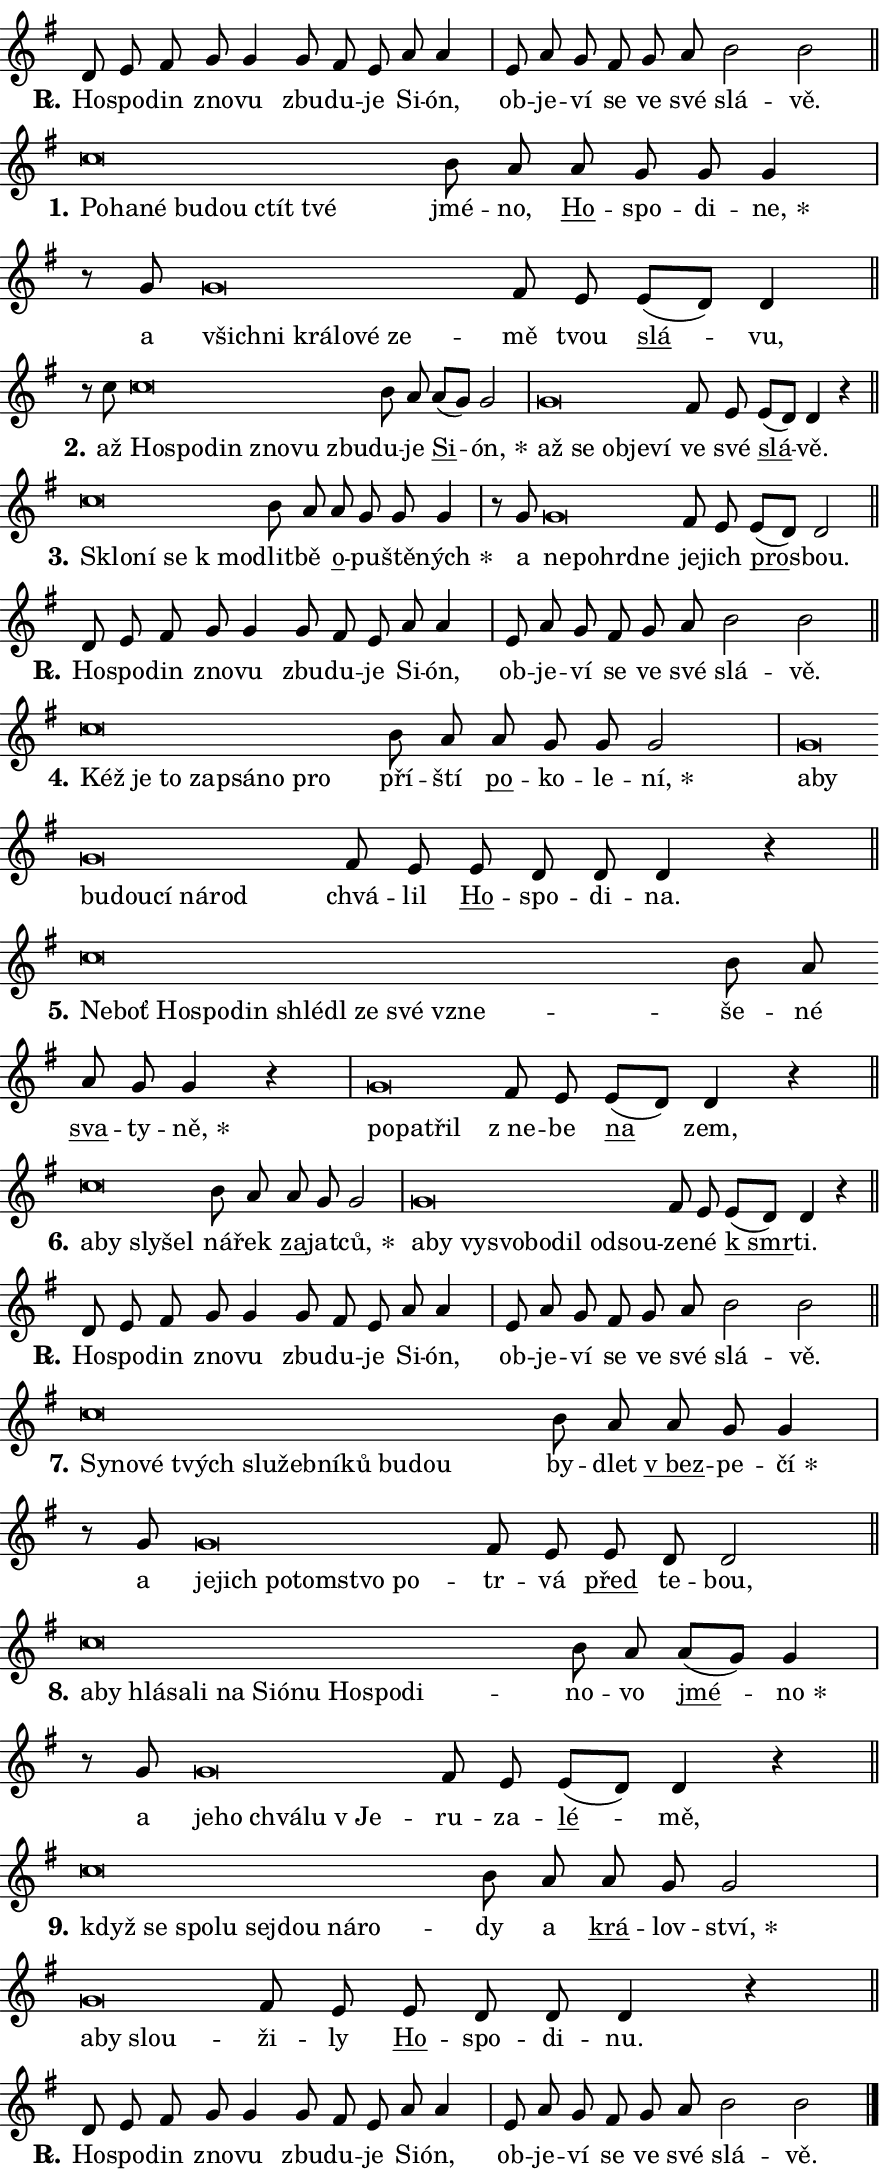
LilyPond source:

\version "2.24.0"
\header { tagline = "" }
\paper {
  indent = 0\cm
  top-margin = 0\cm
  right-margin = 0.13\cm % to fit lyric hyphens
  bottom-margin = 0\cm
  left-margin = 0\cm
  paper-width = 15\cm
  page-breaking = #ly:one-page-breaking
  system-system-spacing.basic-distance = #11
  score-system-spacing.basic-distance = #11
  ragged-last = ##f
}


%% Author: Thomas Morley
%% https://lists.gnu.org/archive/html/lilypond-user/2020-05/msg00002.html
#(define (line-position grob)
"Returns position of @var[grob} in current system:
   @code{'start}, if at first time-step
   @code{'end}, if at last time-step
   @code{'middle} otherwise
"
  (let* ((col (ly:item-get-column grob))
         (ln (ly:grob-object col 'left-neighbor))
         (rn (ly:grob-object col 'right-neighbor))
         (col-to-check-left (if (ly:grob? ln) ln col))
         (col-to-check-right (if (ly:grob? rn) rn col))
         (break-dir-left
           (and
             (ly:grob-property col-to-check-left 'non-musical #f)
             (ly:item-break-dir col-to-check-left)))
         (break-dir-right
           (and
             (ly:grob-property col-to-check-right 'non-musical #f)
             (ly:item-break-dir col-to-check-right))))
        (cond ((eqv? 1 break-dir-left) 'start)
              ((eqv? -1 break-dir-right) 'end)
              (else 'middle))))

#(define (tranparent-at-line-position vctor)
  (lambda (grob)
  "Relying on @code{line-position} select the relevant enry from @var{vctor}.
Used to determine transparency,"
    (case (line-position grob)
      ((end) (not (vector-ref vctor 0)))
      ((middle) (not (vector-ref vctor 1)))
      ((start) (not (vector-ref vctor 2))))))

noteHeadBreakVisibility =
#(define-music-function (break-visibility)(vector?)
"Makes @code{NoteHead}s transparent relying on @var{break-visibility}"
#{
  \override NoteHead.transparent =
    #(tranparent-at-line-position break-visibility)
#})

#(define delete-ledgers-for-transparent-note-heads
  (lambda (grob)
    "Reads whether a @code{NoteHead} is transparent.
If so this @code{NoteHead} is removed from @code{'note-heads} from
@var{grob}, which is supposed to be @code{LedgerLineSpanner}.
As a result ledgers are not printed for this @code{NoteHead}"
    (let* ((nhds-array (ly:grob-object grob 'note-heads))
           (nhds-list
             (if (ly:grob-array? nhds-array)
                 (ly:grob-array->list nhds-array)
                 '()))
           ;; Relies on the transparent-property being done before
           ;; Staff.LedgerLineSpanner.after-line-breaking is executed.
           ;; This is fragile ...
           (to-keep
             (remove
               (lambda (nhd)
                 (ly:grob-property nhd 'transparent #f))
               nhds-list)))
      ;; TODO find a better method to iterate over grob-arrays, similiar
      ;; to filter/remove etc for lists
      ;; For now rebuilt from scratch
      (set! (ly:grob-object grob 'note-heads)  '())
      (for-each
        (lambda (nhd)
          (ly:pointer-group-interface::add-grob grob 'note-heads nhd))
        to-keep))))

squashNotes = {
  \override NoteHead.X-extent = #'(-0.2 . 0.2)
  \override NoteHead.Y-extent = #'(-0.75 . 0)
  \override NoteHead.stencil =
    #(lambda (grob)
       (let ((pos (ly:grob-property grob 'staff-position)))
         (begin
           (if (< pos -7) (display "ERROR: Lower brevis then expected\n") (display ""))
           (if (<= pos -6) ly:text-interface::print ly:note-head::print))))
}
unSquashNotes = {
  \revert NoteHead.X-extent
  \revert NoteHead.Y-extent
  \revert NoteHead.stencil
}

hideNotes = \noteHeadBreakVisibility #begin-of-line-visible
unHideNotes = \noteHeadBreakVisibility #all-visible

% work-around for resetting accidentals
% https://lilypond.org/doc/v2.23/Documentation/notation/displaying-rhythms#unmetered-music
cadenzaMeasure = {
  \cadenzaOff
  \partial 1024 s1024
  \cadenzaOn
}

#(define-markup-command (accent layout props text) (markup?)
  "Underline accented syllable"
  (interpret-markup layout props
    #{\markup \override #'(offset . 4.3) \underline { #text }#}))

responsum = \markup \concat {
  "R" \hspace #-1.05 \path #0.1 #'((moveto 0 0.07) (lineto 0.9 0.8)) \hspace #0.05 "."
}

spaceSize = #0.6828661417322834 % exact space size for TeX Gyre Schola

\layout {
  \context {
    \Staff
    \remove "Time_signature_engraver"
    \override LedgerLineSpanner.after-line-breaking = #delete-ledgers-for-transparent-note-heads
  }
  \context {
    \Lyrics {
      \override LyricSpace.minimum-distance = \spaceSize
      \override LyricText.font-name = #"TeX Gyre Schola"
      \override LyricText.font-size = 1
      \override StanzaNumber.font-name = #"TeX Gyre Schola Bold"
      \override StanzaNumber.font-size = 1
    }
  }
  \context {
    \Score 
    \override NoteHead.text =
      #(lambda (grob) 
        (let ((pos (ly:grob-property grob 'staff-position)))
          #{\markup {
            \combine
              \halign #-0.55 \raise #(if (= pos -6) 0 0.5) \override #'(thickness . 2) \draw-line #'(3.2 . 0)
              \musicglyph "noteheads.sM1"
          }#}))
  }
}

% magnetic-lyrics.ily
%
%   written by
%     Jean Abou Samra <jean@abou-samra.fr>
%     Werner Lemberg <wl@gnu.org>
%
%   adapted by
%     Jiri Hon <jiri.hon@gmail.com>
%
% Version 2022-Apr-15

% https://www.mail-archive.com/lilypond-user@gnu.org/msg149350.html

#(define (Left_hyphen_pointer_engraver context)
   "Collect syllable-hyphen-syllable occurrences in lyrics and store
them in properties.  This engraver only looks to the left.  For
example, if the lyrics input is @code{foo -- bar}, it does the
following.

@itemize @bullet
@item
Set the @code{text} property of the @code{LyricHyphen} grob between
@q{foo} and @q{bar} to @code{foo}.

@item
Set the @code{left-hyphen} property of the @code{LyricText} grob with
text @q{foo} to the @code{LyricHyphen} grob between @q{foo} and
@q{bar}.
@end itemize

Use this auxiliary engraver in combination with the
@code{lyric-@/text::@/apply-@/magnetic-@/offset!} hook."
   (let ((hyphen #f)
         (text #f))
     (make-engraver
      (acknowledgers
       ((lyric-syllable-interface engraver grob source-engraver)
        (set! text grob)))
      (end-acknowledgers
       ((lyric-hyphen-interface engraver grob source-engraver)
        ;(when (not (grob::has-interface grob 'lyric-space-interface))
          (set! hyphen grob)));)
      ((stop-translation-timestep engraver)
       (when (and text hyphen)
         (ly:grob-set-object! text 'left-hyphen hyphen))
       (set! text #f)
       (set! hyphen #f)))))

#(define (lyric-text::apply-magnetic-offset! grob)
   "If the space between two syllables is less than the value in
property @code{LyricText@/.details@/.squash-threshold}, move the right
syllable to the left so that it gets concatenated with the left
syllable.

Use this function as a hook for
@code{LyricText@/.after-@/line-@/breaking} if the
@code{Left_@/hyphen_@/pointer_@/engraver} is active."
   (let ((hyphen (ly:grob-object grob 'left-hyphen #f)))
     (when hyphen
       (let ((left-text (ly:spanner-bound hyphen LEFT)))
         (when (grob::has-interface left-text 'lyric-syllable-interface)
           (let* ((common (ly:grob-common-refpoint grob left-text X))
                  (this-x-ext (ly:grob-extent grob common X))
                  (left-x-ext
                   (begin
                     ;; Trigger magnetism for left-text.
                     (ly:grob-property left-text 'after-line-breaking)
                     (ly:grob-extent left-text common X)))
                  ;; `delta` is the gap width between two syllables.
                  (delta (- (interval-start this-x-ext)
                            (interval-end left-x-ext)))
                  (details (ly:grob-property grob 'details))
                  (threshold (assoc-get 'squash-threshold details 0.2)))
             (when (< delta threshold)
               (let* (;; We have to manipulate the input text so that
                      ;; ligatures crossing syllable boundaries are not
                      ;; disabled.  For languages based on the Latin
                      ;; script this is essentially a beautification.
                      ;; However, for non-Western scripts it can be a
                      ;; necessity.
                      (lt (ly:grob-property left-text 'text))
                      (rt (ly:grob-property grob 'text))
                      (is-space (grob::has-interface hyphen 'lyric-space-interface))
                      (space (if is-space " " ""))
                      (extra-delta (if is-space spaceSize 0))
                      ;; Append new syllable.
                      (ltrt-space (if (and (string? lt) (string? rt))
                                (string-append lt space rt)
                                (make-concat-markup (list lt space rt))))
                      ;; Right-align `ltrt` to the right side.
                      (ltrt-space-markup (grob-interpret-markup
                               grob
                               (make-translate-markup
                                (cons (interval-length this-x-ext) 0)
                                (make-right-align-markup ltrt-space)))))
                 (begin
                   ;; Don't print `left-text`.
                   (ly:grob-set-property! left-text 'stencil #f)
                   ;; Set text and stencil (which holds all collected
                   ;; syllables so far) and shift it to the left.
                   (ly:grob-set-property! grob 'text ltrt-space)
                   (ly:grob-set-property! grob 'stencil ltrt-space-markup)
                   (ly:grob-translate-axis! grob (- (- delta extra-delta)) X))))))))))


#(define (lyric-hyphen::displace-bounds-first grob)
   ;; Make very sure this callback isn't triggered too early.
   (let ((left (ly:spanner-bound grob LEFT))
         (right (ly:spanner-bound grob RIGHT)))
     (ly:grob-property left 'after-line-breaking)
     (ly:grob-property right 'after-line-breaking)
     (ly:lyric-hyphen::print grob)))

squashThreshold = #0.4

\layout {
  \context {
    \Lyrics
    \consists #Left_hyphen_pointer_engraver
    \override LyricText.after-line-breaking =
      #lyric-text::apply-magnetic-offset!
    \override LyricHyphen.stencil = #lyric-hyphen::displace-bounds-first
    \override LyricText.details.squash-threshold = \squashThreshold
    \override LyricHyphen.minimum-distance = 0
    \override LyricHyphen.minimum-length = \squashThreshold
  }
}

squashText = \override LyricText.details.squash-threshold = 9999
unSquashText = \override LyricText.details.squash-threshold = \squashThreshold

leftText = \override LyricText.self-alignment-X = #LEFT
unLeftText = \revert LyricText.self-alignment-X

starOffset = #(lambda (grob) 
                (let ((x_offset (ly:self-alignment-interface::aligned-on-x-parent grob)))
                  (if (= x_offset 0) 0 (+ x_offset 1.2))))

star = #(define-music-function (syllable)(string?)
"Append star separator at the end of a syllable"
#{
  \once \override LyricText.X-offset = #starOffset
  \lyricmode { \markup {
    #syllable
    \override #'((font-name . "TeX Gyre Schola Bold")) \hspace #0.2 \lower #0.65 \larger "*"
  } }
#})

starAccent = #(define-music-function (syllable)(string?)
"Append star separator at the end of a syllable and make accent"
#{
  \once \override LyricText.X-offset = #starOffset
  \lyricmode { \markup {
    \accent #syllable
    \override #'((font-name . "TeX Gyre Schola Bold")) \hspace #0.2 \lower #0.65 \larger "*"
  } }
#})

breath = #(define-music-function (syllable)(string?)
"Append breathing indicator at the end of a syllable"
#{
  \lyricmode { \markup { #syllable "+" } }
#})

optionalBreath = #(define-music-function (syllable)(string?)
"Append optional breathing indicator at the end of a syllable"
#{
  \lyricmode { \markup { #syllable "(+)" } }
#})


\score {
    <<
        \new Voice = "melody" { \cadenzaOn \key g \major \relative { d'8 e fis g g4 \bar "" g8 fis e a a4 \cadenzaMeasure \bar "|" e8 a g fis g a b2 b2 \cadenzaMeasure \bar "||" \break } }
        \new Lyrics \lyricsto "melody" { \lyricmode { \set stanza = \responsum
Ho -- spo -- din zno -- vu zbu -- du -- je Si -- ón, ob -- je -- ví se ve své slá -- vě. } }
    >>
    \layout {}
}

\score {
    <<
        \new Voice = "melody" { \cadenzaOn \key g \major \relative { \squashNotes c''\breve*1/16 \hideNotes \breve*1/16 \bar "" \breve*1/16 \bar "" \breve*1/16 \bar "" \breve*1/16 \bar "" \breve*1/16 \breve*1/16 \bar "" \unHideNotes \unSquashNotes b8 a \bar "" a g g g4 \cadenzaMeasure \bar "|" r8 g8 \squashNotes g\breve*1/16 \hideNotes \breve*1/16 \bar "" \breve*1/16 \bar "" \breve*1/16 \bar "" \breve*1/16 \breve*1/16 \bar "" \unHideNotes \unSquashNotes fis8 e \bar "" e[( d)] d4 \cadenzaMeasure \bar "||" \break } }
        \new Lyrics \lyricsto "melody" { \lyricmode { \set stanza = "1."
\leftText Po -- \squashText ha -- né bu -- dou ctít tvé \unLeftText \unSquashText jmé -- no, \markup \accent Ho -- spo -- di -- \star ne, a \leftText všich -- \squashText ni krá -- lo -- vé ze -- \unLeftText \unSquashText mě tvou \markup \accent slá -- vu, } }
    >>
    \layout {}
}

\score {
    <<
        \new Voice = "melody" { \cadenzaOn \key g \major \relative { r8 c''8 \squashNotes c\breve*1/16 \hideNotes \breve*1/16 \bar "" \breve*1/16 \bar "" \breve*1/16 \bar "" \breve*1/16 \breve*1/16 \bar "" \unHideNotes \unSquashNotes b8 a \bar "" a[( g)] g2 \cadenzaMeasure \bar "|" \squashNotes g\breve*1/16 \hideNotes \breve*1/16 \bar "" \breve*1/16 \bar "" \breve*1/16 \breve*1/16 \bar "" \unHideNotes \unSquashNotes fis8 e \bar "" e[( d)] d4 r \cadenzaMeasure \bar "||" \break } }
        \new Lyrics \lyricsto "melody" { \lyricmode { \set stanza = "2."
až \leftText Ho -- \squashText spo -- din zno -- vu zbu -- \unLeftText \unSquashText du -- je \markup \accent Si -- \star ón, \leftText až \squashText se ob -- je -- ví \unLeftText \unSquashText ve své \markup \accent slá -- vě. } }
    >>
    \layout {}
}

\score {
    <<
        \new Voice = "melody" { \cadenzaOn \key g \major \relative { \squashNotes c''\breve*1/16 \hideNotes \breve*1/16 \bar "" \breve*1/16 \breve*1/16 \bar "" \unHideNotes \unSquashNotes b8 a \bar "" a g g g4 \cadenzaMeasure \bar "|" r8 g8 \squashNotes g\breve*1/16 \hideNotes \breve*1/16 \bar "" \breve*1/16 \breve*1/16 \bar "" \unHideNotes \unSquashNotes fis8 e \bar "" e[( d)] d2 \cadenzaMeasure \bar "||" \break } }
        \new Lyrics \lyricsto "melody" { \lyricmode { \set stanza = "3."
\leftText Sklo -- \squashText ní se "k mo" -- \unLeftText \unSquashText dlit -- bě \markup \accent o -- pu -- ště -- \star ných a \leftText ne -- \squashText po -- hrd -- ne \unLeftText \unSquashText je -- jich \markup \accent pro -- sbou. } }
    >>
    \layout {}
}

\score {
    <<
        \new Voice = "melody" { \cadenzaOn \key g \major \relative { d'8 e fis g g4 \bar "" g8 fis e a a4 \cadenzaMeasure \bar "|" e8 a g fis g a b2 b2 \cadenzaMeasure \bar "||" \break } }
        \new Lyrics \lyricsto "melody" { \lyricmode { \set stanza = \responsum
Ho -- spo -- din zno -- vu zbu -- du -- je Si -- ón, ob -- je -- ví se ve své slá -- vě. } }
    >>
    \layout {}
}

\score {
    <<
        \new Voice = "melody" { \cadenzaOn \key g \major \relative { \squashNotes c''\breve*1/16 \hideNotes \breve*1/16 \bar "" \breve*1/16 \bar "" \breve*1/16 \bar "" \breve*1/16 \bar "" \breve*1/16 \breve*1/16 \bar "" \unHideNotes \unSquashNotes b8 a \bar "" a g g g2 \cadenzaMeasure \bar "|" \squashNotes g\breve*1/16 \hideNotes \breve*1/16 \bar "" \breve*1/16 \bar "" \breve*1/16 \bar "" \breve*1/16 \bar "" \breve*1/16 \breve*1/16 \bar "" \unHideNotes \unSquashNotes fis8 e \bar "" e d d d4 r \cadenzaMeasure \bar "||" \break } }
        \new Lyrics \lyricsto "melody" { \lyricmode { \set stanza = "4."
\leftText Kéž \squashText je to za -- psá -- no pro \unLeftText \unSquashText pří -- ští \markup \accent po -- ko -- le -- \star ní, \leftText a -- \squashText by bu -- dou -- cí ná -- rod \unLeftText \unSquashText chvá -- lil \markup \accent Ho -- spo -- di -- na. } }
    >>
    \layout {}
}

\score {
    <<
        \new Voice = "melody" { \cadenzaOn \key g \major \relative { \squashNotes c''\breve*1/16 \hideNotes \breve*1/16 \bar "" \breve*1/16 \bar "" \breve*1/16 \bar "" \breve*1/16 \bar "" \breve*1/16 \bar "" \breve*1/16 \bar "" \breve*1/16 \bar "" \breve*1/16 \breve*1/16 \bar "" \unHideNotes \unSquashNotes b8 a \bar "" a g g4 r \cadenzaMeasure \bar "|" \squashNotes g\breve*1/16 \hideNotes \breve*1/16 \breve*1/16 \bar "" \unHideNotes \unSquashNotes fis8 e \bar "" e[( d)] d4 r \cadenzaMeasure \bar "||" \break } }
        \new Lyrics \lyricsto "melody" { \lyricmode { \set stanza = "5."
\leftText Ne -- \squashText boť Ho -- spo -- din shlé -- dl ze své vzne -- \unLeftText \unSquashText še -- né \markup \accent sva -- ty -- \star ně, \leftText po -- \squashText pa -- třil \unLeftText \unSquashText "z ne" -- be \markup \accent na zem, } }
    >>
    \layout {}
}

\score {
    <<
        \new Voice = "melody" { \cadenzaOn \key g \major \relative { \squashNotes c''\breve*1/16 \hideNotes \breve*1/16 \bar "" \breve*1/16 \breve*1/16 \bar "" \unHideNotes \unSquashNotes b8 a \bar "" a g g2 \cadenzaMeasure \bar "|" \squashNotes g\breve*1/16 \hideNotes \breve*1/16 \bar "" \breve*1/16 \bar "" \breve*1/16 \bar "" \breve*1/16 \bar "" \breve*1/16 \bar "" \breve*1/16 \breve*1/16 \bar "" \unHideNotes \unSquashNotes fis8 e \bar "" e[( d)] d4 r \cadenzaMeasure \bar "||" \break } }
        \new Lyrics \lyricsto "melody" { \lyricmode { \set stanza = "6."
\leftText a -- \squashText by sly -- šel \unLeftText \unSquashText ná -- řek \markup \accent za -- jat -- \star ců, \leftText a -- \squashText by vy -- svo -- bo -- dil od -- sou -- \unLeftText \unSquashText ze -- né \markup \accent "k smr" -- ti. } }
    >>
    \layout {}
}

\score {
    <<
        \new Voice = "melody" { \cadenzaOn \key g \major \relative { d'8 e fis g g4 \bar "" g8 fis e a a4 \cadenzaMeasure \bar "|" e8 a g fis g a b2 b2 \cadenzaMeasure \bar "||" \break } }
        \new Lyrics \lyricsto "melody" { \lyricmode { \set stanza = \responsum
Ho -- spo -- din zno -- vu zbu -- du -- je Si -- ón, ob -- je -- ví se ve své slá -- vě. } }
    >>
    \layout {}
}

\score {
    <<
        \new Voice = "melody" { \cadenzaOn \key g \major \relative { \squashNotes c''\breve*1/16 \hideNotes \breve*1/16 \bar "" \breve*1/16 \bar "" \breve*1/16 \bar "" \breve*1/16 \bar "" \breve*1/16 \bar "" \breve*1/16 \bar "" \breve*1/16 \bar "" \breve*1/16 \breve*1/16 \bar "" \unHideNotes \unSquashNotes b8 a \bar "" a g g4 \cadenzaMeasure \bar "|" r8 g8 \squashNotes g\breve*1/16 \hideNotes \breve*1/16 \bar "" \breve*1/16 \bar "" \breve*1/16 \bar "" \breve*1/16 \breve*1/16 \bar "" \unHideNotes \unSquashNotes fis8 e \bar "" e d d2 \cadenzaMeasure \bar "||" \break } }
        \new Lyrics \lyricsto "melody" { \lyricmode { \set stanza = "7."
\leftText Sy -- \squashText no -- vé tvých slu -- žeb -- ní -- ků bu -- dou \unLeftText \unSquashText by -- dlet \markup \accent "v bez" -- pe -- \star čí a \leftText je -- \squashText jich po -- tom -- stvo po -- \unLeftText \unSquashText tr -- vá \markup \accent před te -- bou, } }
    >>
    \layout {}
}

\score {
    <<
        \new Voice = "melody" { \cadenzaOn \key g \major \relative { \squashNotes c''\breve*1/16 \hideNotes \breve*1/16 \bar "" \breve*1/16 \bar "" \breve*1/16 \bar "" \breve*1/16 \bar "" \breve*1/16 \bar "" \breve*1/16 \bar "" \breve*1/16 \bar "" \breve*1/16 \bar "" \breve*1/16 \bar "" \breve*1/16 \breve*1/16 \bar "" \unHideNotes \unSquashNotes b8 a \bar "" a[( g)] g4 \cadenzaMeasure \bar "|" r8 g8 \squashNotes g\breve*1/16 \hideNotes \breve*1/16 \bar "" \breve*1/16 \bar "" \breve*1/16 \breve*1/16 \bar "" \unHideNotes \unSquashNotes fis8 e \bar "" e[( d)] d4 r \cadenzaMeasure \bar "||" \break } }
        \new Lyrics \lyricsto "melody" { \lyricmode { \set stanza = "8."
\leftText a -- \squashText by hlá -- sa -- li na Si -- ó -- nu Ho -- spo -- di -- \unLeftText \unSquashText no -- vo \markup \accent jmé -- \star no a \leftText je -- \squashText ho chvá -- lu "v Je" -- \unLeftText \unSquashText ru -- za -- \markup \accent lé -- mě, } }
    >>
    \layout {}
}

\score {
    <<
        \new Voice = "melody" { \cadenzaOn \key g \major \relative { \squashNotes c''\breve*1/16 \hideNotes \breve*1/16 \bar "" \breve*1/16 \bar "" \breve*1/16 \bar "" \breve*1/16 \bar "" \breve*1/16 \bar "" \breve*1/16 \breve*1/16 \bar "" \unHideNotes \unSquashNotes b8 a \bar "" a g g2 \cadenzaMeasure \bar "|" \squashNotes g\breve*1/16 \hideNotes \breve*1/16 \breve*1/16 \bar "" \unHideNotes \unSquashNotes fis8 e \bar "" e d d d4 r \cadenzaMeasure \bar "||" \break } }
        \new Lyrics \lyricsto "melody" { \lyricmode { \set stanza = "9."
\leftText když \squashText se spo -- lu sej -- dou ná -- ro -- \unLeftText \unSquashText dy a \markup \accent krá -- lov -- \star ství, \leftText a -- \squashText by slou -- \unLeftText \unSquashText ži -- ly \markup \accent Ho -- spo -- di -- nu. } }
    >>
    \layout {}
}

\score {
    <<
        \new Voice = "melody" { \cadenzaOn \key g \major \relative { d'8 e fis g g4 \bar "" g8 fis e a a4 \cadenzaMeasure \bar "|" e8 a g fis g a b2 b2 \cadenzaMeasure \bar "||" \break } \bar "|." }
        \new Lyrics \lyricsto "melody" { \lyricmode { \set stanza = \responsum
Ho -- spo -- din zno -- vu zbu -- du -- je Si -- ón, ob -- je -- ví se ve své slá -- vě. } }
    >>
    \layout {}
}
